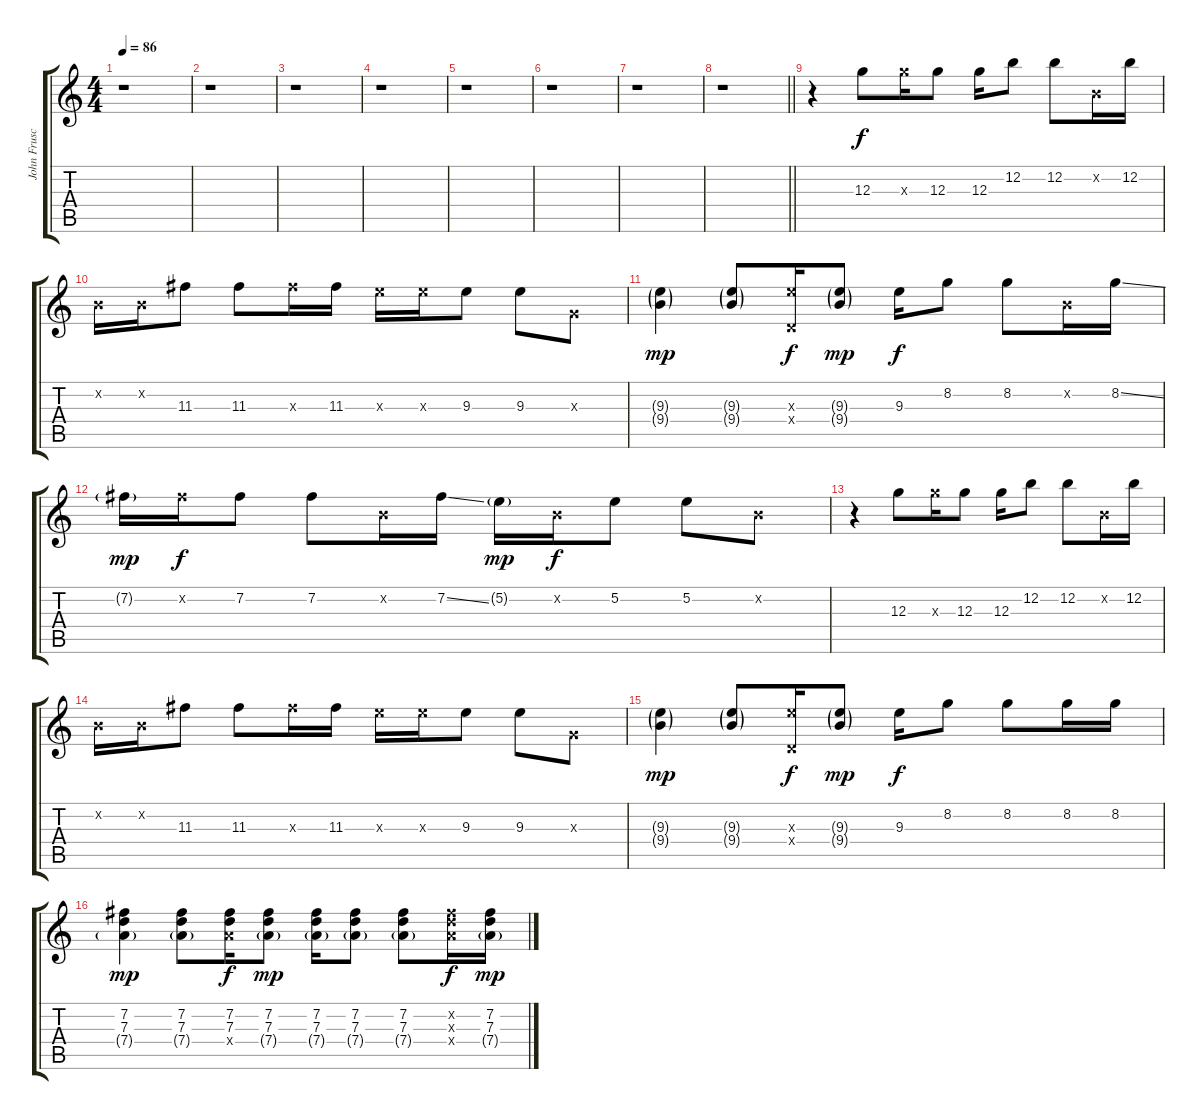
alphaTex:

\track ("John Frusciante 5" "John Frusc") {instrument distortionguitar}
\staff {score tabs}
\tuning (E4 B3 G3 D3 A2 E2) {hide}
\ts (4 4)
\tempo 86
\clef g2
\ks c
r.1{dy f} |
r.1 |
r.1 |
r.1 |
r.1 |
r.1 |
r.1 |
\barLineRight lightlight
r.1 |
r.4 12.3.8 12.3{x}.16 12.3.8 12.3.16 12.2.8 12.2.8 0.2{x}.16 12.2.16 |
0.2{x}.16 0.2{x}.16 11.3.8 11.3.8 11.3{x}.16 11.3.16 9.3{x}.16 9.3{x}.16 9.3.8 9.3.8 0.3{x}.8 |
(9.3{g} 9.4{g}).4{dy mp} (9.3{g} 9.4{g}).8 (9.3{x} 0.4{x}).16{dy f} (9.3{g} 9.4{g}).8{dy mp} 9.3.16{dy f} 8.2.8 8.2.8 0.2{x}.16 8.2{ss}.16 |
7.2{g}.16{dy mp} 7.2{x}.16{dy f} 7.2.8 7.2.8 0.2{x}.16 7.2{ss}.16 5.2{g}.16{dy mp} 0.2{x}.16{dy f} 5.2.8 5.2.8 0.2{x}.8 |
r.4 12.3.8 12.3{x}.16 12.3.8 12.3.16 12.2.8 12.2.8 0.2{x}.16 12.2.16 |
0.2{x}.16 0.2{x}.16 11.3.8 11.3.8 11.3{x}.16 11.3.16 9.3{x}.16 9.3{x}.16 9.3.8 9.3.8 0.3{x}.8 |
(9.3{g} 9.4{g}).4{dy mp} (9.3{g} 9.4{g}).8 (9.3{x} 0.4{x}).16{dy f} (9.3{g} 9.4{g}).8{dy mp} 9.3.16{dy f} 8.2.8 8.2.8 8.2.16 8.2.16 |
(7.2 7.3 7.4{g}).4{dy mp} (7.2 7.3 7.4{g}).8 (7.2 7.3 7.4{x}).16{dy f} (7.2 7.3 7.4{g}).8{dy mp} (7.2 7.3 7.4{g}).16 (7.2 7.3 7.4{g}).8 (7.2 7.3 7.4{g}).8 (7.2{x} 7.3{x} 7.4{x}).16{dy f} (7.2 7.3 7.4{g}).16{dy mp}
